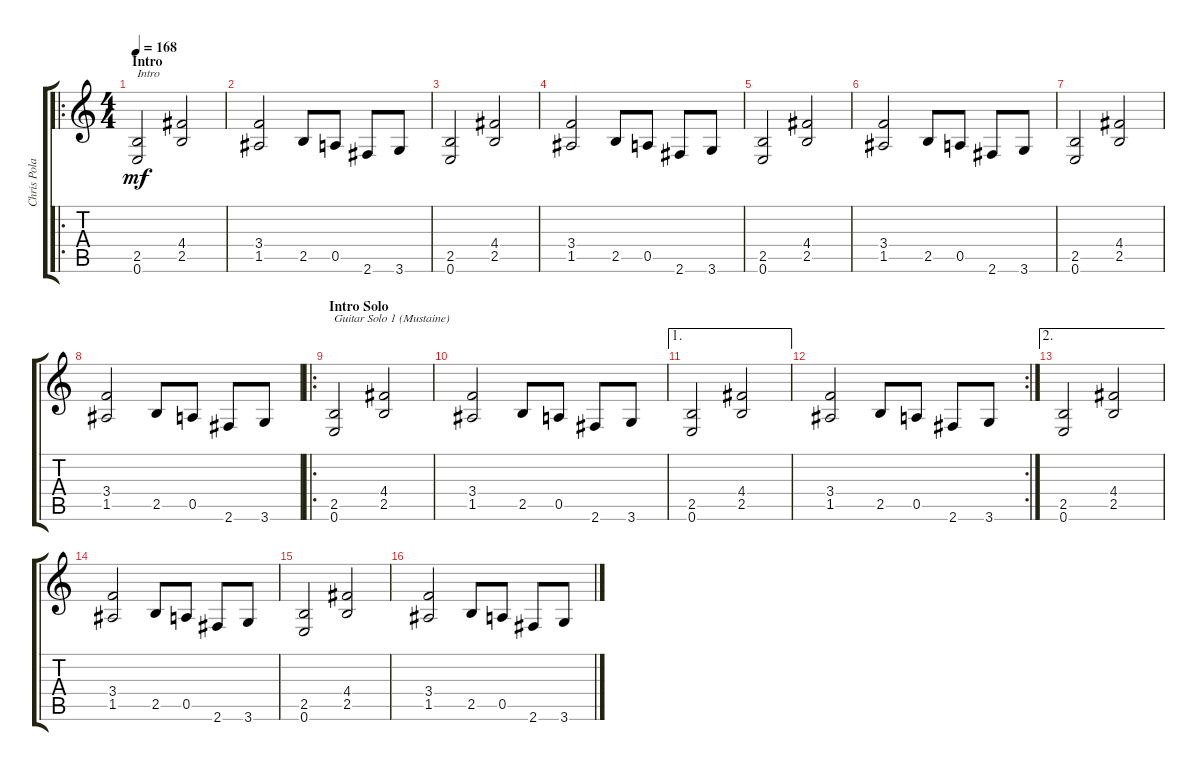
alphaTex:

\track ("Chris Poland" "Chris Pola") {instrument distortionguitar}
\staff {score tabs}
\tuning (E4 B3 G3 D3 A2 E2) {hide}
\ro
\ts (4 4)
\section ("" "Intro")
\tempo 168
\tempo 150
\tempo 168
\clef g2
\ks c
(2.5 0.6).2{txt "Intro" dy mf instrument distortionguitar} (4.4 2.5).2 |
(3.4 1.5).2 2.5.8 0.5.8 2.6.8 3.6.8 |
(2.5 0.6).2 (4.4 2.5).2 |
(3.4 1.5).2 2.5.8 0.5.8 2.6.8 3.6.8 |
(2.5 0.6).2 (4.4 2.5).2 |
(3.4 1.5).2 2.5.8 0.5.8 2.6.8 3.6.8 |
(2.5 0.6).2 (4.4 2.5).2 |
(3.4 1.5).2 2.5.8 0.5.8 2.6.8 3.6.8 |
\ro
\section ("" "Intro Solo")
(2.5 0.6).2{txt "Guitar Solo 1 (Mustaine)"} (4.4 2.5).2 |
(3.4 1.5).2 2.5.8 0.5.8 2.6.8 3.6.8 |
\ae 1
(2.5 0.6).2 (4.4 2.5).2 |
\rc 2
(3.4 1.5).2 2.5.8 0.5.8 2.6.8 3.6.8 |
\ae 2
(2.5 0.6).2 (4.4 2.5).2 |
(3.4 1.5).2 2.5.8 0.5.8 2.6.8 3.6.8 |
(2.5 0.6).2 (4.4 2.5).2 |
(3.4 1.5).2 2.5.8 0.5.8 2.6.8 3.6.8
